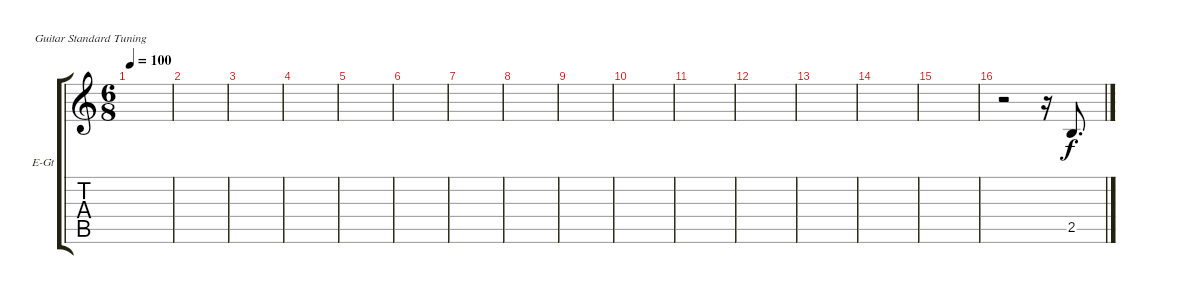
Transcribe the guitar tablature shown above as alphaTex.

\defaultSystemsLayout 4
\bracketExtendMode groupsimilarinstruments
\firstSystemTrackNameOrientation horizontal
\otherSystemsTrackNameOrientation horizontal
\track ("Extra Guitar" "E-Gt") {instrument distortionguitar}
\staff {score tabs}
\tuning (E4 B3 G3 D3 A2 E2)
\ts (6 8)
\tempo 100
\clef g2
\ks c
|
|
|
|
|
|
|
|
|
|
|
|
|
|
|
r.2 r.16 2.5{sl}.8{d}
